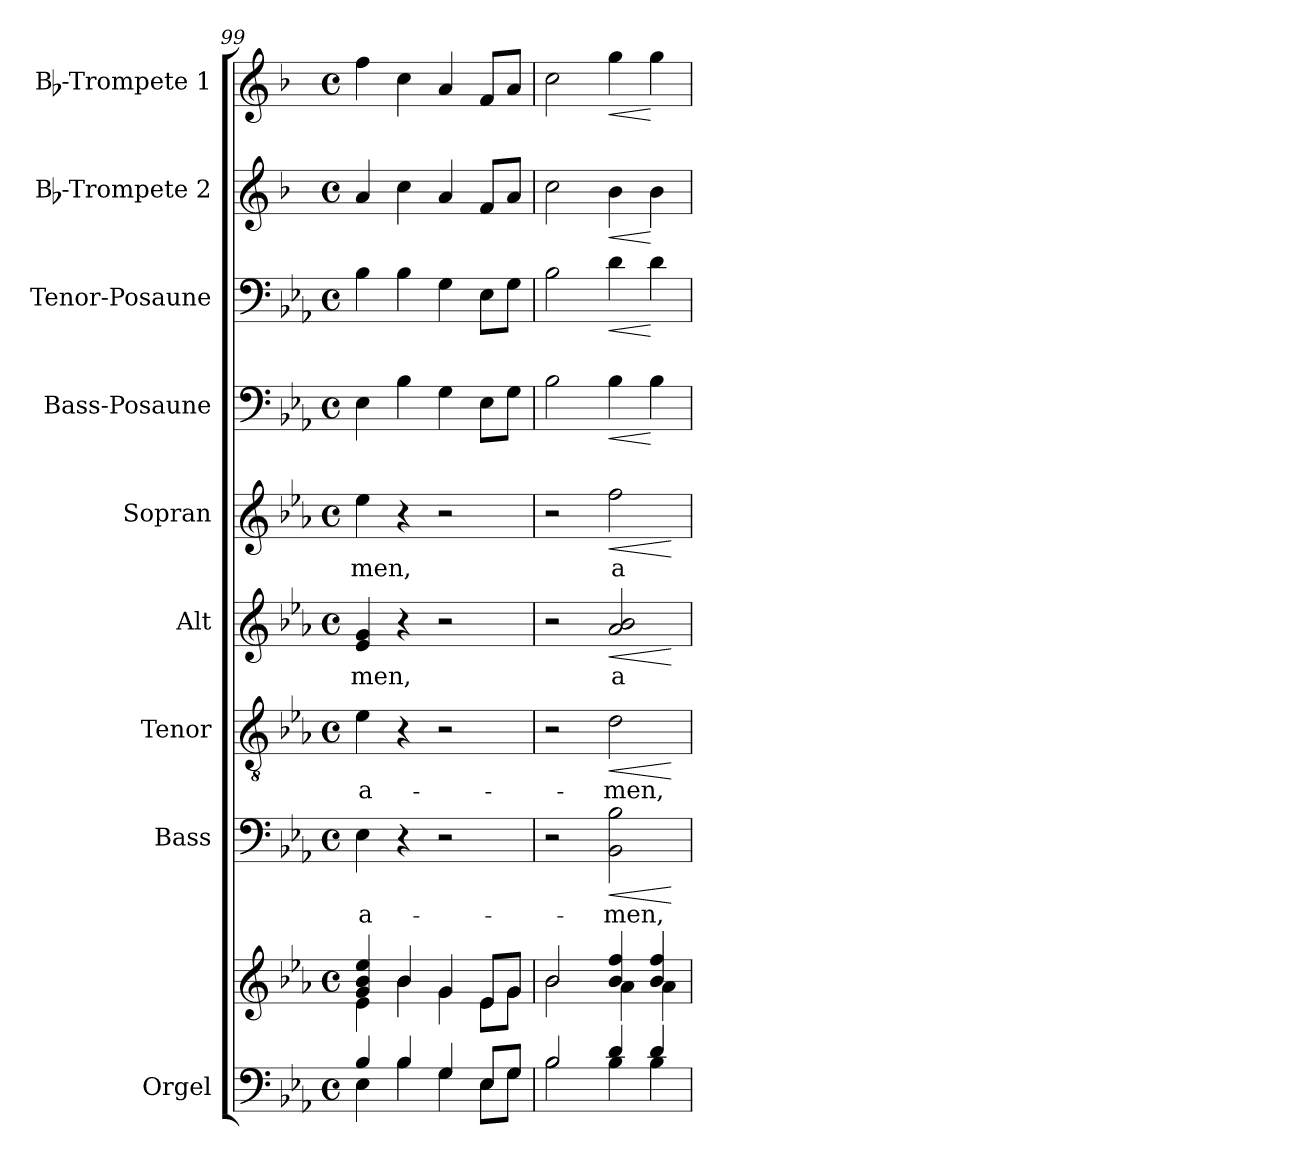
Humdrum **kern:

**kern	**kern	**kern	**text	**dynam	**kern	**text	**dynam	**kern	**text	**dynam	**kern	**text	**dynam	**kern	**dynam	**kern	**dynam	**kern	**dynam	**kern	**dynam
*part9	*part9	*part8	*part8	*part8	*part7	*part7	*part7	*part6	*part6	*part6	*part5	*part5	*part5	*part4	*part4	*part3	*part3	*part2	*part2	*part1	*part1
*staff10	*staff9	*staff8	*staff8	*staff8	*staff7	*staff7	*staff7	*staff6	*staff6	*staff6	*staff5	*staff5	*staff5	*staff4	*staff4	*staff3	*staff3	*staff2	*staff2	*staff1	*staff1
*I"Orgel	*	*I"Bass	*	*	*I"Tenor	*	*	*I"Alt	*	*	*I"Sopran	*	*	*I"Bass-Posaune	*	*I"Tenor-Posaune	*	*I"Bb-Trompete 2	*	*I"Bb-Trompete 1	*
*I'Org.	*	*I'B.	*	*	*I'T.	*	*	*I'A.	*	*	*I'S.	*	*	*I'B. Pos.	*	*I'T. Pos.	*	*I'Trp. 2	*	*I'Trp. 1	*
*clefF4	*clefG2	*clefF4	*	*	*clefGv2	*	*	*clefG2	*	*	*clefG2	*	*	*clefF4	*	*clefF4	*	*clefG2	*	*clefG2	*
*	*	*	*	*	*	*	*	*	*	*	*	*	*	*	*	*	*	*ITrd1c2	*	*ITrd1c2	*
*k[b-e-a-]	*k[b-e-a-]	*k[b-e-a-]	*	*	*k[b-e-a-]	*	*	*k[b-e-a-]	*	*	*k[b-e-a-]	*	*	*k[b-e-a-]	*	*k[b-e-a-]	*	*k[b-e-a-]	*	*k[b-e-a-]	*
*E-:	*E-:	*E-:	*	*	*E-:	*	*	*E-:	*	*	*E-:	*	*	*E-:	*	*E-:	*	*E-:	*	*E-:	*
*M4/4	*M4/4	*M4/4	*	*	*M4/4	*	*	*M4/4	*	*	*M4/4	*	*	*M4/4	*	*M4/4	*	*M4/4	*	*M4/4	*
*met(c)	*met(c)	*met(c)	*	*	*met(c)	*	*	*met(c)	*	*	*met(c)	*	*	*met(c)	*	*met(c)	*	*met(c)	*	*met(c)	*
=99	=99	=99	=99	=99	=99	=99	=99	=99	=99	=99	=99	=99	=99	=99	=99	=99	=99	=99	=99	=99	=99
*^	*^	*	*	*	*	*	*	*	*	*	*	*	*	*	*	*	*	*	*	*	*
!	!	!	!	!	!LO:LY:b	!	!	!LO:LY:b	!	!	!LO:LY:b	!	!	!LO:LY:b	!	!	!	!	!	!	!	!	!
4B-/	4E-\	4g/ 4b-/ 4ee-/	4e-\	4E-\	a-	.	4e-\	a-	.	4e-/ 4g/	-men,	.	4ee-\	-men,	.	4E-\	.	4B-\	.	4g/	.	4ee-\	.
4B-/	4B-\	4b-/	4b-\	4r	.	.	4r	.	.	4r	.	.	4r	.	.	4B-\	.	4B-\	.	4b-\	.	4b-\	.
4G/	4G\	4g/	4g\	2r	.	.	2r	.	.	2r	.	.	2r	.	.	4G\	.	4G\	.	4g/	.	4g/	.
8E-/L	8E-\L	8e-/L	8e-\L	.	.	.	.	.	.	.	.	.	.	.	.	8E-\L	.	8E-\L	.	8e-/L	.	8e-/L	.
8G/J	8G\J	8g/J	8g\J	.	.	.	.	.	.	.	.	.	.	.	.	8G\J	.	8G\J	.	8g/J	.	8g/J	.
=100	=100	=100	=100	=100	=100	=100	=100	=100	=100	=100	=100	=100	=100	=100	=100	=100	=100	=100	=100	=100	=100	=100	=100
2B-/	2B-\	2b-/	2b-\	2r	.	.	2r	.	.	2r	.	.	2r	.	.	2B-\	.	2B-\	.	2b-\	.	2b-\	.
!	!	!	!	!	!LO:LY:b	!LO:HP:b	!	!LO:LY:b	!LO:HP:b	!	!LO:LY:b	!LO:HP:b	!	!LO:LY:b	!LO:HP:b	!	!LO:HP:b	!	!LO:HP:b	!	!LO:HP:b	!	!LO:HP:b
4d/	4B-\	4b-/ 4ff/	4a-\	2BB-\ 2B-\	-men,	<	2d\	-men,	<	2a-/ 2b-/	a-	<	2ff\	a-	<	4B-\	<	4d\	<	4a-\	<	4ff\	<
4d/	4B-\	4b-/ 4ff/	4a-\	.	.	.	.	.	.	.	.	.	.	.	.	4B-\	[	4d\	[	4a-\	[	4ff\	[
*v	*v	*	*	*	*	*	*	*	*	*	*	*	*	*	*	*	*	*	*	*	*	*	*
*	*v	*v	*	*	*	*	*	*	*	*	*	*	*	*	*	*	*	*	*	*	*	*
.	.	.	.	[	.	.	[	.	.	[	.	.	[	.	.	.	.	.	.	.	.
=	=	=	=	=	=	=	=	=	=	=	=	=	=	=	=	=	=	=	=	=	=
*-	*-	*-	*-	*-	*-	*-	*-	*-	*-	*-	*-	*-	*-	*-	*-	*-	*-	*-	*-	*-	*-
